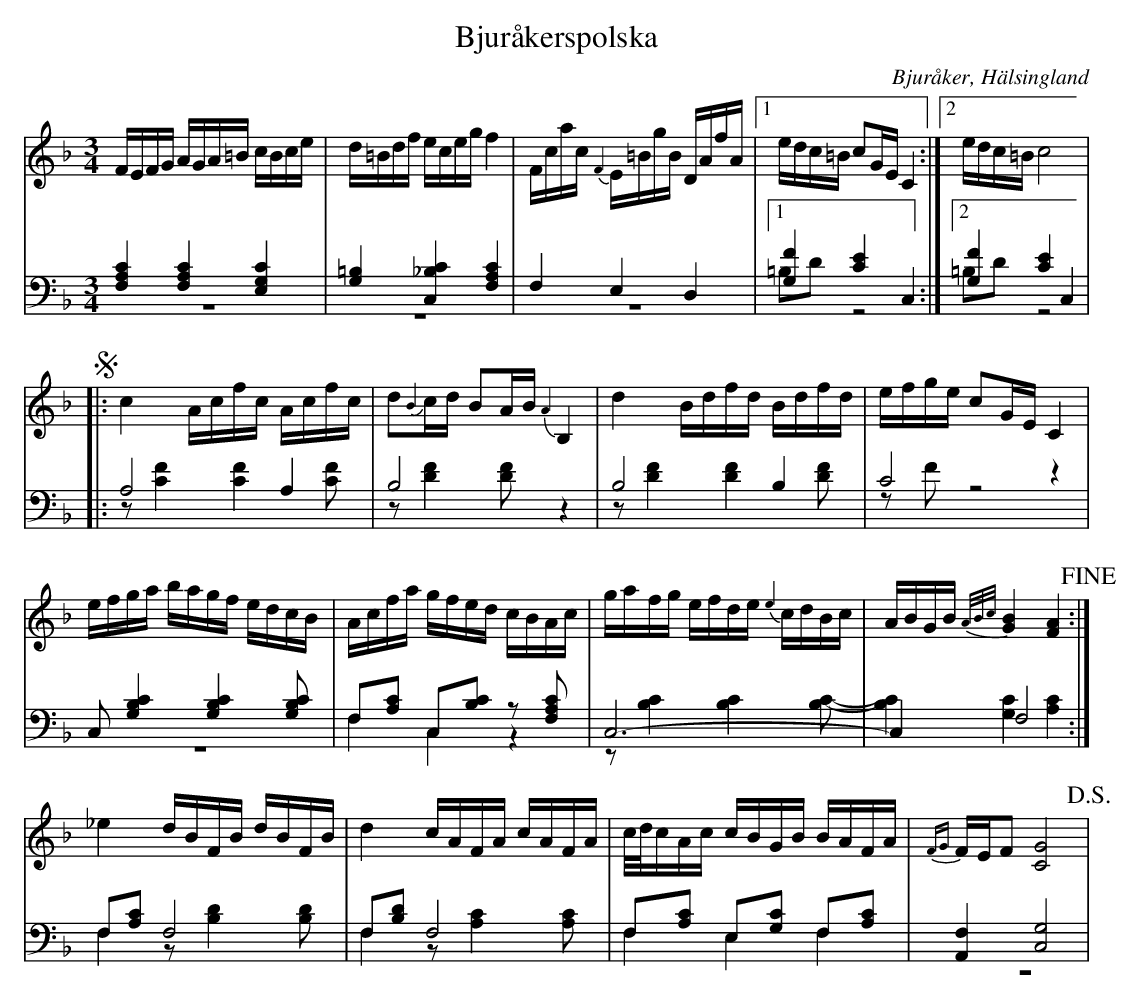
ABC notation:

X:1
T: Bjuråkerspolska
O: Bjuråker, Hälsingland
M: 3/4
L: 1/16
K: F
V:1
V:2
V:3 merge
V:1
FEFG AGA=B cBce|d=Bdf eceg f4|Fcac {F2}E=BgB DAfA|1 edc=B c2GE C4:|2 edc=B c8 |
!segno! |:c4 Acfc Acfc|d2{B2}cd B2AB {A2}B,4|d4 Bdfd Bdfd|efge c2GE C4|
efga bagf edcB|Acfa gfed cBAc|gafg efde {e2}cdBc|ABGB {A/B/c/}[G4B4] [F4A4] !fine!:|
_e4 dBFB dBFB|d4 cAFA cAFA|c/d/cAc cBGB BAFA|{FG}FEF2 [C8G8] !D.S.!|
V:2 clef=bass
[F,4A,4C4] [F,4A,4C4] [E,4G,4C4]|[G,4=B,4] [C,4_B,4C4] [F,4A,4C4]|F,4 E,4 D,4|1 [G,4F4] [C4E4] C,4:|2 [G,4F4] [C4E4] C,4 |
|:A,8 A,4|B,8 z4|B,8  B,4|C8 z4|
C,2 [G,4B,4C4] [G,4B,4C4] [G,2B,2C2]|F,2[A,2C2] C,2[B,2C2] z2 [F,2A,2C2]|C,12-|C,4 F,8:|
F,2[A,2C2] F,8|F,2[B,2D2] F,8|F,2[A,2C2] E,2[G,2C2] F,2[A,2C2]|[A,,4F,4] [C,8G,8] |
V:3 clef=bass
z12|z12|z12|1 =B,2D2 z8:|2 =B,2D2 z8|
|:z2 [C4F4] [C4F4] [C2F2]|z2 [D4F4] [D2F2] z4|z2 [D4F4] [D4F4] [D2F2]|z2 F2 z8|
z12|F,4 C,4 z4|z2 [B,4C4] [B,4C4] [B,2C2]-|[B,4C4] [G,4C4] [A,4C4]:|
F,4 z2 [B,4D4] [B,2D2]|F,4 z2 [A,4C4] [A,2C2]|F,4 E,4 F,4|z12|
